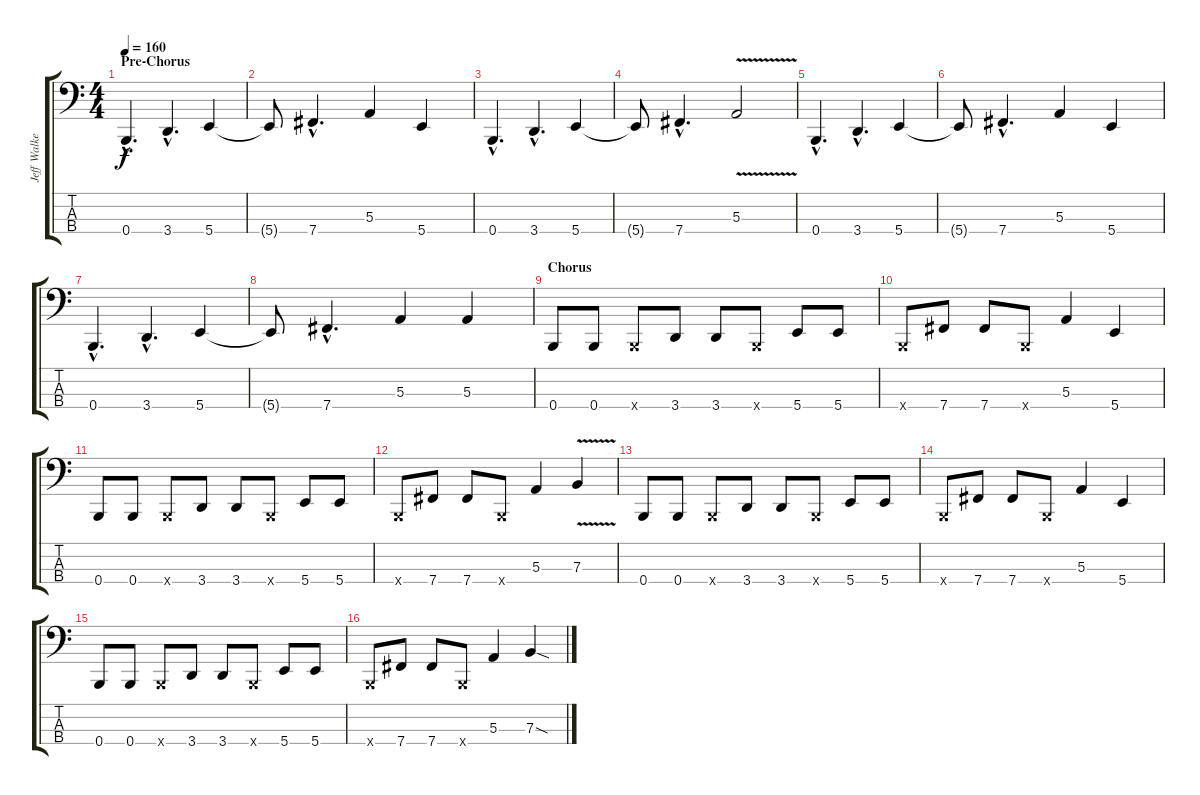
\track ("Jeff Walker" "Jeff Walke") {instrument electricbasspick}
\staff {score tabs}
\tuning (D2 A1 E1 B0) {hide}
\ts (4 4)
\section ("" "Pre-Chorus")
\tempo 160
\clef f4
\ks c
0.4{hac}.4{d dy f} 3.4{hac}.4{d} 5.4.4 |
5.4{t}.8 7.4{hac}.4{d} 5.3.4 5.4.4 |
0.4{hac}.4{d} 3.4{hac}.4{d} 5.4.4 |
5.4{t}.8 7.4{hac}.4{d} 5.3{v}.2 |
0.4{hac}.4{d} 3.4{hac}.4{d} 5.4.4 |
5.4{t}.8 7.4{hac}.4{d} 5.3.4 5.4.4 |
0.4{hac}.4{d} 3.4{hac}.4{d} 5.4.4 |
5.4{t}.8 7.4{hac}.4{d} 5.3.4 5.3.4 |
\section ("" "Chorus")
0.4.8 0.4.8 0.4{x}.8 3.4.8 3.4.8 0.4{x}.8 5.4.8 5.4.8 |
0.4{x}.8 7.4.8 7.4.8 0.4{x}.8 5.3.4 5.4.4 |
0.4.8 0.4.8 0.4{x}.8 3.4.8 3.4.8 0.4{x}.8 5.4.8 5.4.8 |
0.4{x}.8 7.4.8 7.4.8 0.4{x}.8 5.3.4 7.3{v}.4 |
0.4.8 0.4.8 0.4{x}.8 3.4.8 3.4.8 0.4{x}.8 5.4.8 5.4.8 |
0.4{x}.8 7.4.8 7.4.8 0.4{x}.8 5.3.4 5.4.4 |
0.4.8 0.4.8 0.4{x}.8 3.4.8 3.4.8 0.4{x}.8 5.4.8 5.4.8 |
0.4{x}.8 7.4.8 7.4.8 0.4{x}.8 5.3.4 7.3{sod}.4
